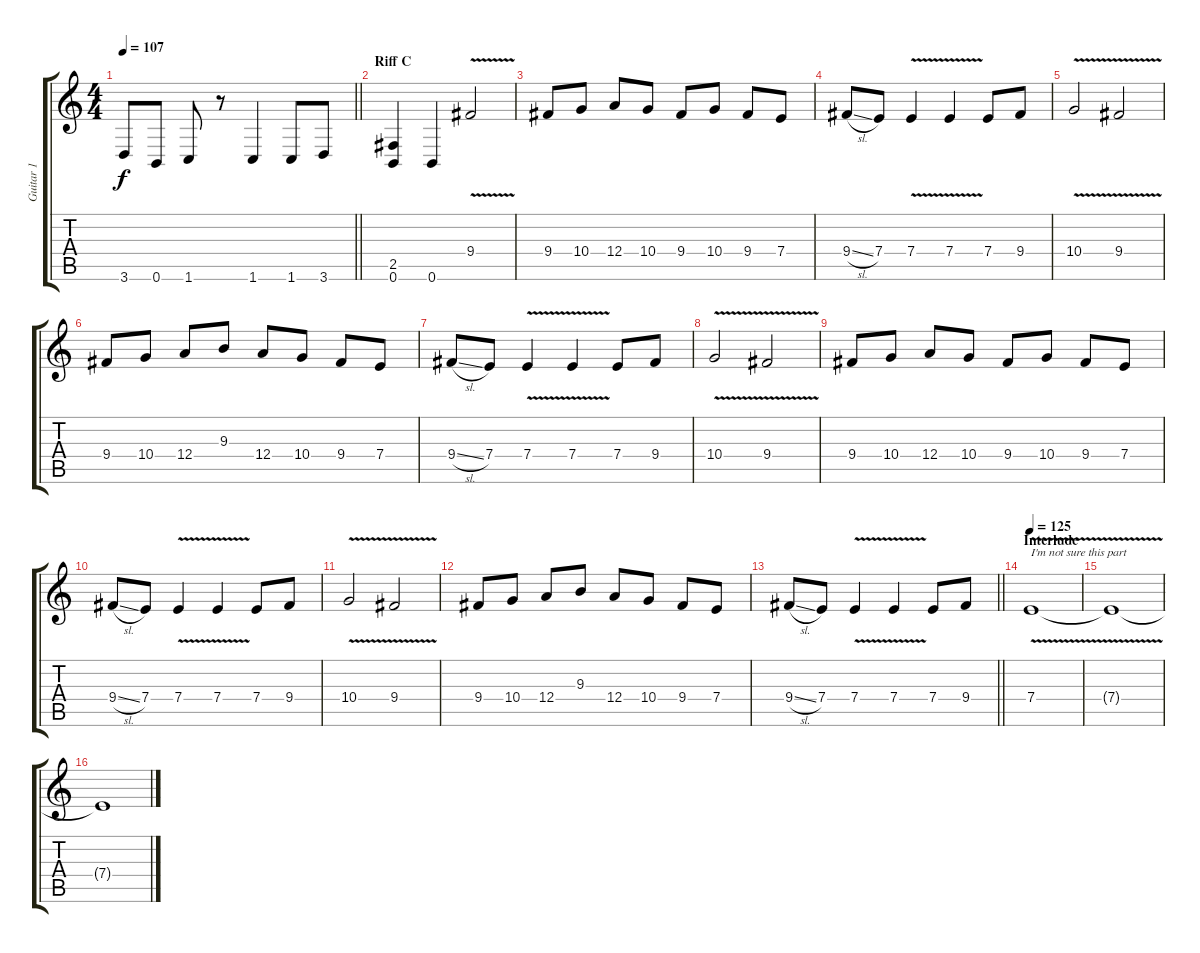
\track ("Guitar 1" "Guitar 1") {instrument distortionguitar}
\staff {score tabs}
\tuning (B3 Gb3 D3 A2 E2 B1) {hide}
\ts (4 4)
\tempo 107
\clef g2
\barLineRight lightlight
\ks c
3.6.8{dy f} 0.6.8 1.6.8 r.8 1.6.4 1.6.8 3.6.8 |
\section ("" "Riff C")
(2.5 0.6).4 0.6.4 9.4{v}.2 |
9.4.8 10.4.8 12.4.8 10.4.8 9.4.8 10.4.8 9.4.8 7.4.8 |
9.4{sl}.8 7.4.8 7.4{v}.4 7.4{v}.4 7.4.8 9.4.8 |
10.4{v}.2 9.4{v}.2 |
9.4.8 10.4.8 12.4.8 9.3.8 12.4.8 10.4.8 9.4.8 7.4.8 |
9.4{sl}.8 7.4.8 7.4{v}.4 7.4{v}.4 7.4.8 9.4.8 |
10.4{v}.2 9.4{v}.2 |
9.4.8 10.4.8 12.4.8 10.4.8 9.4.8 10.4.8 9.4.8 7.4.8 |
9.4{sl}.8 7.4.8 7.4{v}.4 7.4{v}.4 7.4.8 9.4.8 |
10.4{v}.2 9.4{v}.2 |
9.4.8 10.4.8 12.4.8 9.3.8 12.4.8 10.4.8 9.4.8 7.4.8 |
\barLineRight lightlight
9.4{sl}.8 7.4.8 7.4{v}.4 7.4{v}.4 7.4.8 9.4.8 |
\section ("" "Interlude")
\tempo 125
7.4{v}.1{txt "I'm not sure this part" volume 0} |
7.4{t}.1 |
7.4{t}.1
